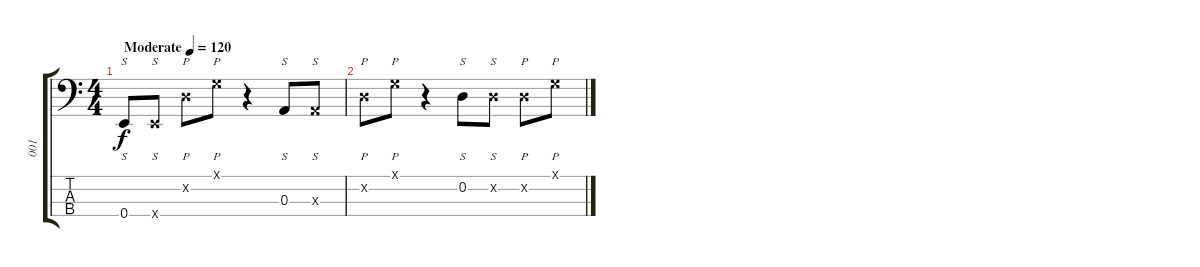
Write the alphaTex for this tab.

\track ("001" "001") {instrument slapbass1}
\staff {score tabs}
\tuning (G2 D2 A1 E1) {hide}
\ts (4 4)
\tempo (120 "Moderate")
\clef f4
\ks c
0.4.8{s dy f instrument slapbass1} 0.4{x}.8{s} 0.2{x}.8{p} 0.1{x}.8{p} r.4 0.3.8{s} 0.3{x}.8{s} |
0.2{x}.8{p} 0.1{x}.8{p} r.4 0.2.8{s} 0.2{x}.8{s} 0.2{x}.8{p} 0.1{x}.8{p}
